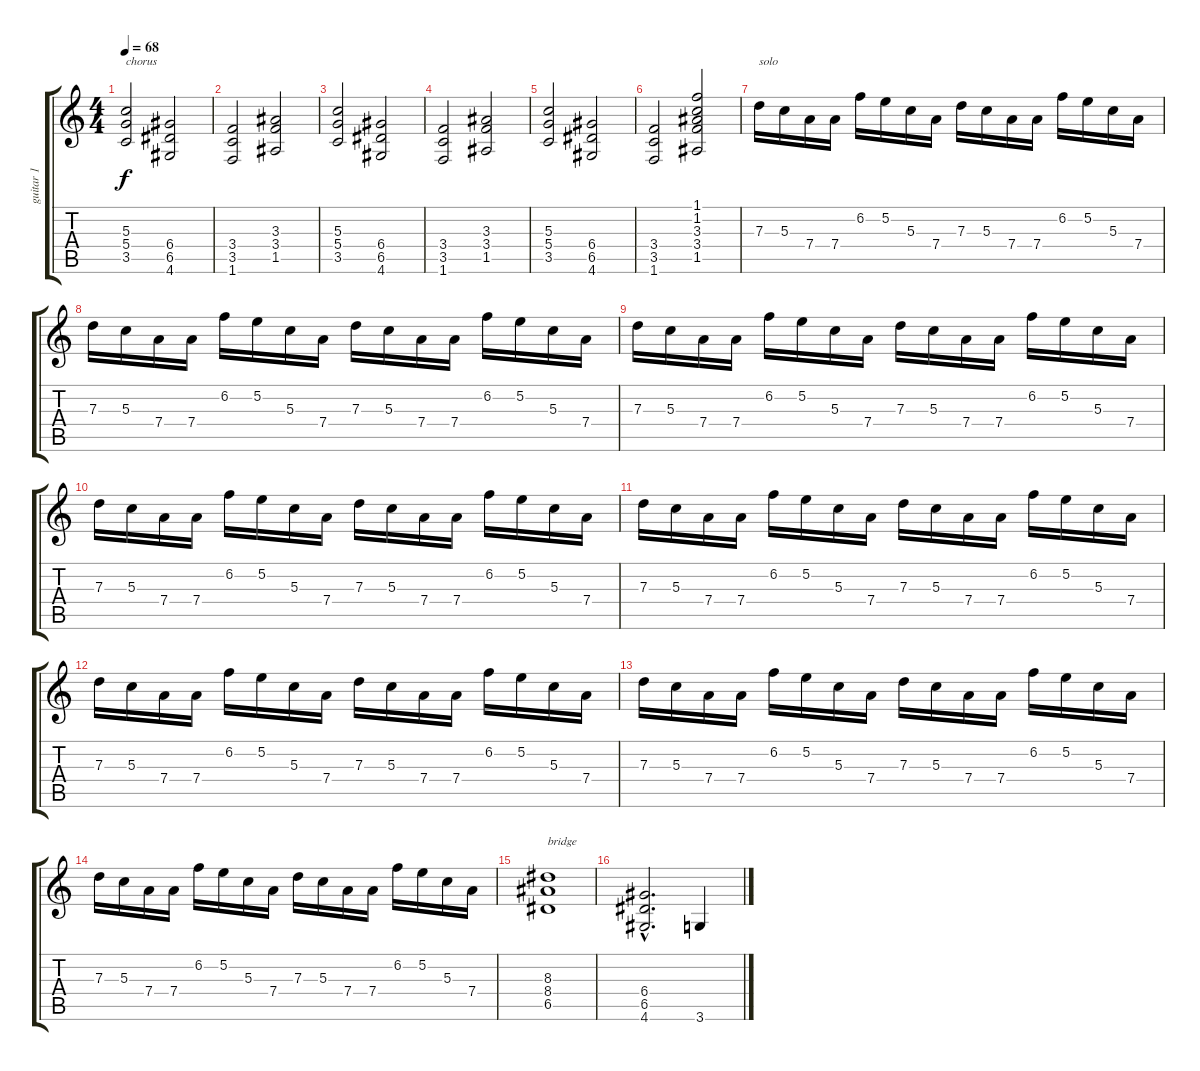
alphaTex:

\track ("guitar 1" "guitar 1") {instrument electricguitarclean}
\staff {score tabs}
\tuning (E4 B3 G3 D3 A2 E2) {hide}
\ts (4 4)
\tempo 68
\clef g2
\ks c
(5.3 5.4 3.5).2{txt "chorus" dy f instrument distortionguitar} (6.4 6.5 4.6).2{instrument distortionguitar} |
(3.4 3.5 1.6).2{instrument distortionguitar} (3.3 3.4 1.5).2{instrument distortionguitar} |
(5.3 5.4 3.5).2{instrument distortionguitar} (6.4 6.5 4.6).2{instrument distortionguitar} |
(3.4 3.5 1.6).2{instrument distortionguitar} (3.3 3.4 1.5).2{instrument distortionguitar} |
(5.3 5.4 3.5).2{instrument distortionguitar} (6.4 6.5 4.6).2{instrument distortionguitar} |
(3.4 3.5 1.6).2{instrument distortionguitar} (1.1 1.2 3.3 3.4 1.5).2{instrument distortionguitar} |
7.3.16{txt "solo" instrument electricguitarmuted} 5.3.16 7.4.16 7.4.16 6.2.16 5.2.16 5.3.16 7.4.16 7.3.16 5.3.16 7.4.16 7.4.16 6.2.16 5.2.16 5.3.16 7.4.16 |
7.3.16{instrument electricguitarmuted} 5.3.16 7.4.16 7.4.16 6.2.16 5.2.16 5.3.16 7.4.16 7.3.16 5.3.16 7.4.16 7.4.16 6.2.16 5.2.16 5.3.16 7.4.16 |
7.3.16{instrument electricguitarmuted} 5.3.16 7.4.16 7.4.16 6.2.16 5.2.16 5.3.16 7.4.16 7.3.16 5.3.16 7.4.16 7.4.16 6.2.16 5.2.16 5.3.16 7.4.16 |
7.3.16{instrument electricguitarmuted} 5.3.16 7.4.16 7.4.16 6.2.16 5.2.16 5.3.16 7.4.16 7.3.16 5.3.16 7.4.16 7.4.16 6.2.16 5.2.16 5.3.16 7.4.16 |
7.3.16{instrument electricguitarmuted} 5.3.16 7.4.16 7.4.16 6.2.16 5.2.16 5.3.16 7.4.16 7.3.16 5.3.16 7.4.16 7.4.16 6.2.16 5.2.16 5.3.16 7.4.16 |
7.3.16{instrument electricguitarmuted} 5.3.16 7.4.16 7.4.16 6.2.16 5.2.16 5.3.16 7.4.16 7.3.16 5.3.16 7.4.16 7.4.16 6.2.16 5.2.16 5.3.16 7.4.16 |
7.3.16{instrument electricguitarmuted} 5.3.16 7.4.16 7.4.16 6.2.16 5.2.16 5.3.16 7.4.16 7.3.16 5.3.16 7.4.16 7.4.16 6.2.16 5.2.16 5.3.16 7.4.16 |
7.3.16{instrument electricguitarmuted} 5.3.16 7.4.16 7.4.16 6.2.16 5.2.16 5.3.16 7.4.16 7.3.16 5.3.16 7.4.16 7.4.16 6.2.16 5.2.16 5.3.16 7.4.16 |
(8.3 8.4 6.5).1{txt "bridge" instrument distortionguitar} |
(6.4{hac} 6.5{hac} 4.6{hac}).2{d instrument distortionguitar} 3.6.4{instrument distortionguitar}
